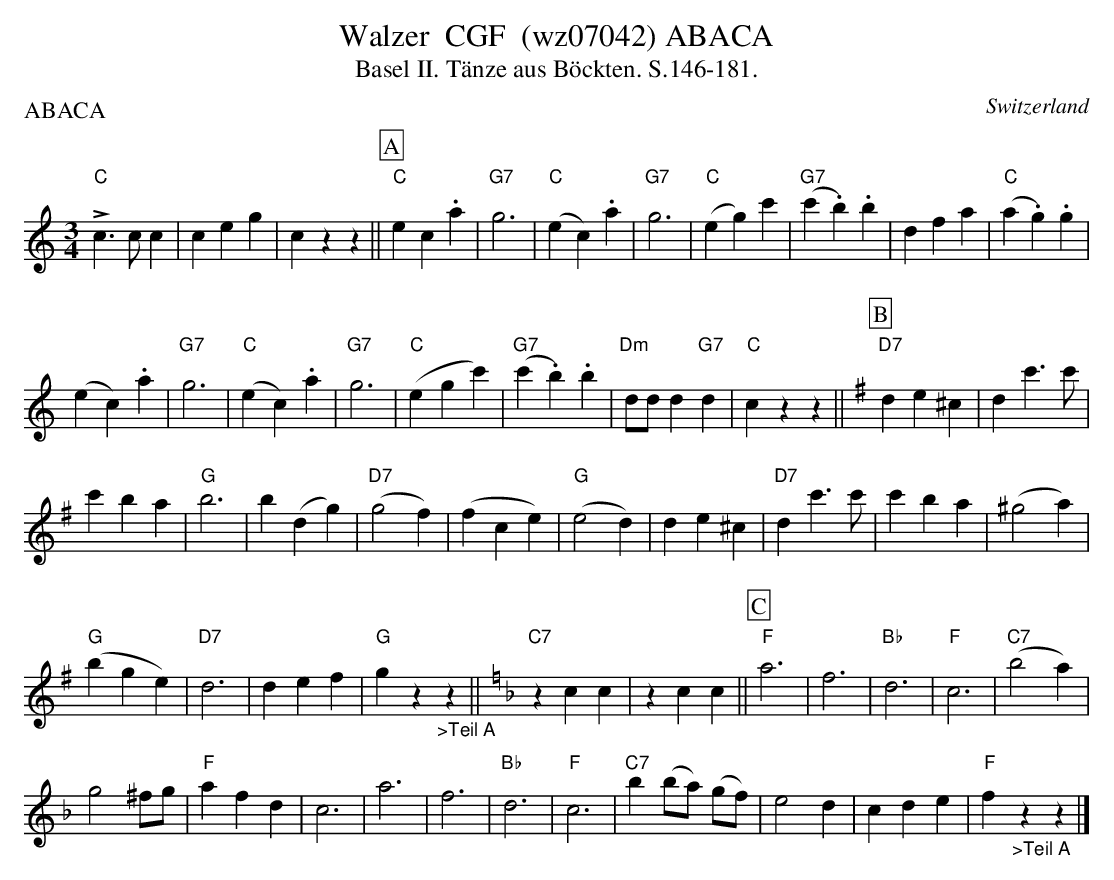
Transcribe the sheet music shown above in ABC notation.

X:1
T:Walzer  CGF  (wz07042) ABACA
T: Basel II. Tänze aus Böckten. S.146-181.
P:ABACA
M:3/4
L:1/4
O:Switzerland
K:C major
!>!"C"c>cc | ceg | czz || [P:A] "C"ec.a | "G7"g3 | ("C"ec).a | "G7"g3 | ("C"eg)c' | ("G7"c'.b).b | dfa | ("C"a.g).g |
(ec).a | "G7"g3 | ("C"ec).a | "G7"g3 | ("C"egc') | ("G7"c'.b).b | "Dm"d/d/d"G7"d | "C"czz || [K:G][P:B] "D7"de^c | dc'>c' |
c'ba | "G"b3 | b(dg) | ("D7"g2f) | (fce) | ("G"e2d) | de^c | "D7"dc'>c' | c'ba | (^g2a) |
("G"bge) | "D7"d3 | def | "G"gz"_>Teil A"z || [K:F] "C7"zcc | zcc || [P:C] "F"a3 | f3 | "Bb"d3 | "F"c3 | ("C7"b2a) |
g2^f/g/ | "F"afd | c3 | a3 | f3 | "Bb"d3 | "F"c3 | "C7"b(b/a/) (g/f/) | e2d | cde | "F"f"_>Teil A"zz |]
W:
